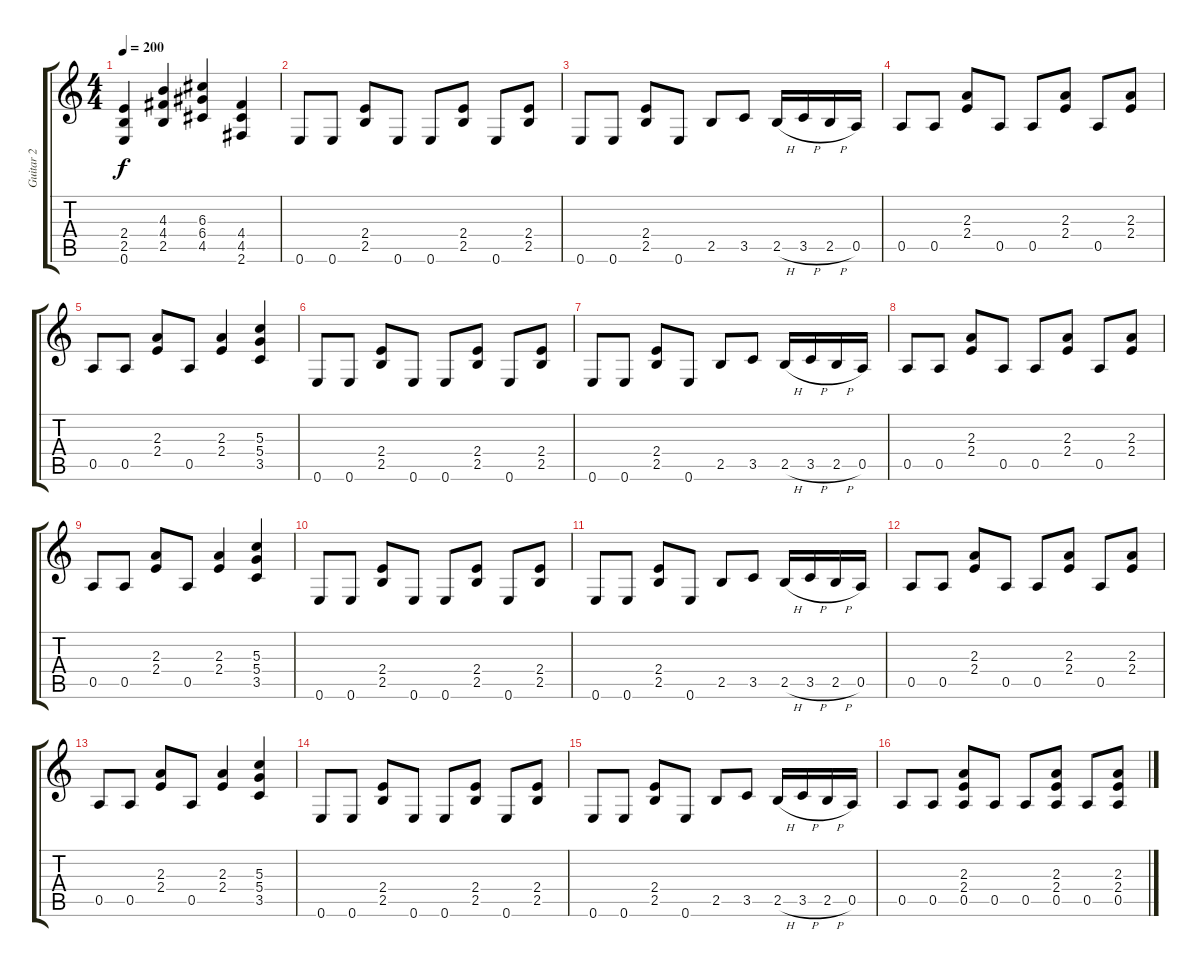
\track ("Guitar 2" "Guitar 2") {instrument overdrivenguitar}
\staff {score tabs}
\tuning (E4 B3 G3 D3 A2 E2) {hide}
\ts (4 4)
\tempo 200
\clef g2
\ks c
(2.4{t} 2.5{t} 0.6{t}).4{dy f} (4.3 4.4 2.5).4 (6.3 6.4 4.5).4 (4.4 4.5 2.6).4 |
0.6.8 0.6.8 (2.4 2.5).8 0.6.8 0.6.8 (2.4 2.5).8 0.6.8 (2.4 2.5).8 |
0.6.8 0.6.8 (2.4 2.5).8 0.6.8 2.5.8 3.5.8 2.5{h}.16 3.5{h}.16 2.5{h}.16 0.5.16 |
0.5.8 0.5.8 (2.3 2.4).8 0.5.8 0.5.8 (2.3 2.4).8 0.5.8 (2.3 2.4).8 |
0.5.8 0.5.8 (2.3 2.4).8 0.5.8 (2.3 2.4).4 (5.3 5.4 3.5).4 |
0.6.8 0.6.8 (2.4 2.5).8 0.6.8 0.6.8 (2.4 2.5).8 0.6.8 (2.4 2.5).8 |
0.6.8 0.6.8 (2.4 2.5).8 0.6.8 2.5.8 3.5.8 2.5{h}.16 3.5{h}.16 2.5{h}.16 0.5.16 |
0.5.8 0.5.8 (2.3 2.4).8 0.5.8 0.5.8 (2.3 2.4).8 0.5.8 (2.3 2.4).8 |
0.5.8 0.5.8 (2.3 2.4).8 0.5.8 (2.3 2.4).4 (5.3 5.4 3.5).4 |
0.6.8 0.6.8 (2.4 2.5).8 0.6.8 0.6.8 (2.4 2.5).8 0.6.8 (2.4 2.5).8 |
0.6.8 0.6.8 (2.4 2.5).8 0.6.8 2.5.8 3.5.8 2.5{h}.16 3.5{h}.16 2.5{h}.16 0.5.16 |
0.5.8 0.5.8 (2.3 2.4).8 0.5.8 0.5.8 (2.3 2.4).8 0.5.8 (2.3 2.4).8 |
0.5.8 0.5.8 (2.3 2.4).8 0.5.8 (2.3 2.4).4 (5.3 5.4 3.5).4 |
0.6.8 0.6.8 (2.4 2.5).8 0.6.8 0.6.8 (2.4 2.5).8 0.6.8 (2.4 2.5).8 |
0.6.8 0.6.8 (2.4 2.5).8 0.6.8 2.5.8 3.5.8 2.5{h}.16 3.5{h}.16 2.5{h}.16 0.5.16 |
0.5.8 0.5.8 (2.3 2.4 0.5).8 0.5.8 0.5.8 (2.3 2.4 0.5).8 0.5.8 (2.3 2.4 0.5).8
